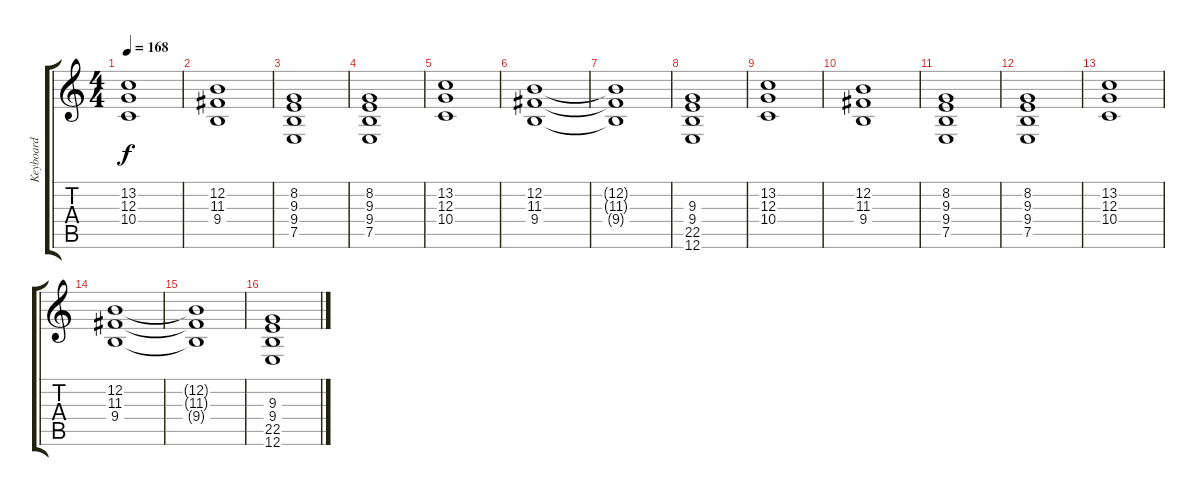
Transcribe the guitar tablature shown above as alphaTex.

\track ("Keyboard" "Keyboard") {instrument pad2warm}
\staff {score tabs}
\tuning (E4 B3 G3 D3 A2 E2) {hide}
\ts (4 4)
\tempo 168
\clef g2
\ks c
(13.2 12.3 10.4).1{dy f} |
(12.2 11.3 9.4).1 |
(8.2 9.3 9.4 7.5).1 |
(8.2 9.3 9.4 7.5).1 |
(13.2 12.3 10.4).1 |
(12.2 11.3 9.4).1 |
(12.2{t} 11.3{t} 9.4{t}).1 |
(9.3 9.4 22.5 12.6).1 |
(13.2 12.3 10.4).1 |
(12.2 11.3 9.4).1 |
(8.2 9.3 9.4 7.5).1 |
(8.2 9.3 9.4 7.5).1 |
(13.2 12.3 10.4).1 |
(12.2 11.3 9.4).1 |
(12.2{t} 11.3{t} 9.4{t}).1 |
(9.3 9.4 22.5 12.6).1
